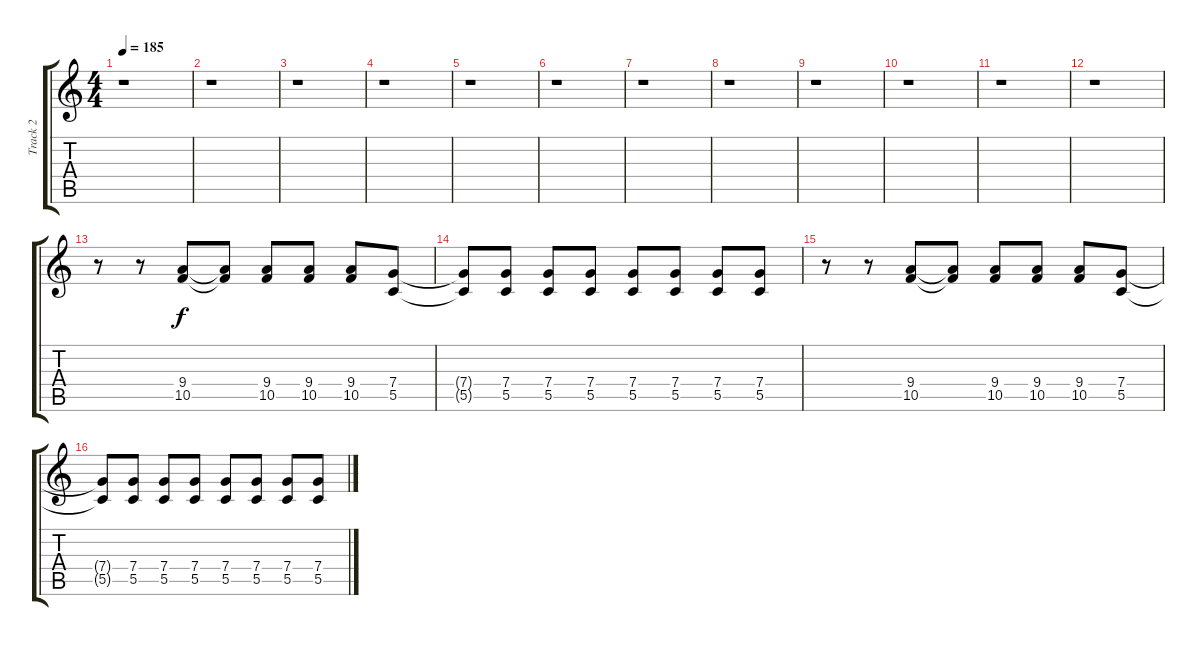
\track ("Track 2" "Track 2") {instrument overdrivenguitar}
\staff {score tabs}
\tuning (D4 A3 F3 C3 G2 C2) {hide}
\ts (4 4)
\tempo 185
\clef g2
\ks c
r.1{dy f} |
r.1 |
r.1 |
r.1 |
r.1 |
r.1 |
r.1 |
r.1 |
r.1 |
r.1 |
r.1 |
r.1 |
r.8 r.8 (9.4 10.5).8 (9.4{t} 10.5{t}).8 (9.4 10.5).8 (9.4 10.5).8 (9.4 10.5).8 (7.4 5.5).8 |
(7.4{t} 5.5{t}).8 (7.4 5.5).8 (7.4 5.5).8 (7.4 5.5).8 (7.4 5.5).8 (7.4 5.5).8 (7.4 5.5).8 (7.4 5.5).8 |
r.8 r.8 (9.4 10.5).8 (9.4{t} 10.5{t}).8 (9.4 10.5).8 (9.4 10.5).8 (9.4 10.5).8 (7.4 5.5).8 |
(7.4{t} 5.5{t}).8 (7.4 5.5).8 (7.4 5.5).8 (7.4 5.5).8 (7.4 5.5).8 (7.4 5.5).8 (7.4 5.5).8 (7.4 5.5).8
